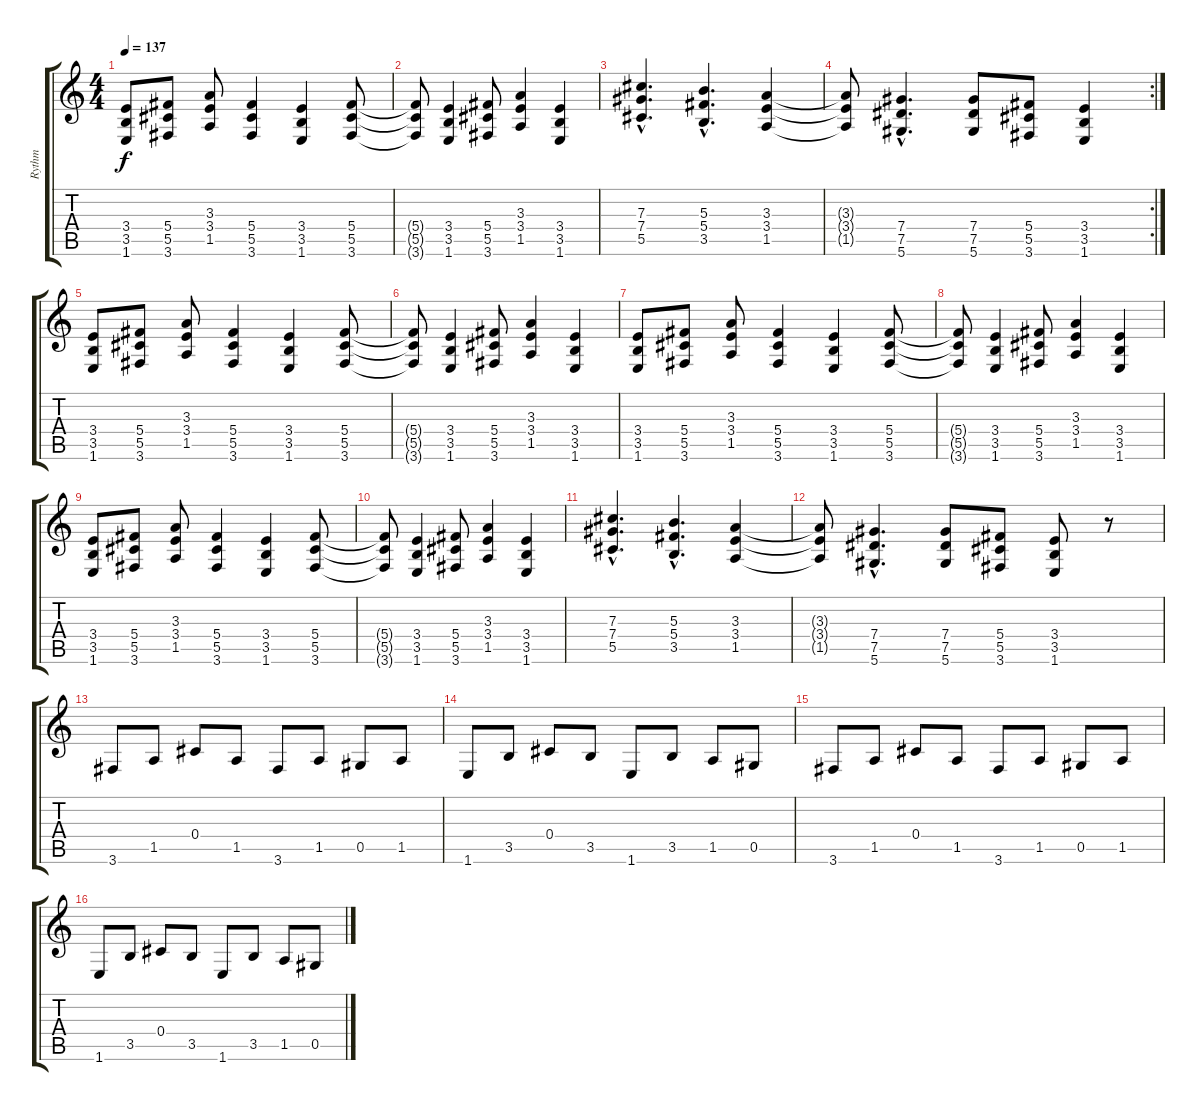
\track ("Rythm" "Rythm") {instrument electricguitarclean}
\staff {score tabs}
\tuning (Eb4 Bb3 Gb3 Db3 Ab2 Eb2) {hide}
\ts (4 4)
\tempo 137
\clef g2
\ks c
(3.4 3.5 1.6).8{dy f} (5.4 5.5 3.6).8 (3.3 3.4 1.5).8 (5.4 5.5 3.6).4 (3.4 3.5 1.6).4 (5.4 5.5 3.6).8 |
(5.4{t} 5.5{t} 3.6{t}).8 (3.4 3.5 1.6).4 (5.4 5.5 3.6).8 (3.3 3.4 1.5).4 (3.4 3.5 1.6).4 |
(7.3{hac} 7.4{hac} 5.5{hac}).4{d} (5.3{hac} 5.4{hac} 3.5{hac}).4{d} (3.3 3.4 1.5).4 |
\rc 2
(3.3{t} 3.4{t} 1.5{t}).8 (7.4{hac} 7.5{hac} 5.6{hac}).4{d} (7.4 7.5 5.6).8 (5.4 5.5 3.6).8 (3.4 3.5 1.6).4 |
\section ("" "")
(3.4 3.5 1.6).8{volume 14 instrument distortionguitar} (5.4 5.5 3.6).8 (3.3 3.4 1.5).8 (5.4 5.5 3.6).4 (3.4 3.5 1.6).4 (5.4 5.5 3.6).8 |
(5.4{t} 5.5{t} 3.6{t}).8 (3.4 3.5 1.6).4 (5.4 5.5 3.6).8 (3.3 3.4 1.5).4 (3.4 3.5 1.6).4 |
(3.4 3.5 1.6).8 (5.4 5.5 3.6).8 (3.3 3.4 1.5).8 (5.4 5.5 3.6).4 (3.4 3.5 1.6).4 (5.4 5.5 3.6).8 |
(5.4{t} 5.5{t} 3.6{t}).8 (3.4 3.5 1.6).4 (5.4 5.5 3.6).8 (3.3 3.4 1.5).4 (3.4 3.5 1.6).4 |
(3.4 3.5 1.6).8 (5.4 5.5 3.6).8 (3.3 3.4 1.5).8 (5.4 5.5 3.6).4 (3.4 3.5 1.6).4 (5.4 5.5 3.6).8 |
(5.4{t} 5.5{t} 3.6{t}).8 (3.4 3.5 1.6).4 (5.4 5.5 3.6).8 (3.3 3.4 1.5).4 (3.4 3.5 1.6).4 |
(7.3{hac} 7.4{hac} 5.5{hac}).4{d} (5.3{hac} 5.4{hac} 3.5{hac}).4{d} (3.3 3.4 1.5).4 |
(3.3{t} 3.4{t} 1.5{t}).8 (7.4{hac} 7.5{hac} 5.6{hac}).4{d} (7.4 7.5 5.6).8 (5.4 5.5 3.6).8 (3.4 3.5 1.6).8 r.8 |
3.6.8{volume 11 instrument electricguitarclean} 1.5.8 0.4.8 1.5.8 3.6.8 1.5.8 0.5.8 1.5.8 |
1.6.8 3.5.8 0.4.8 3.5.8 1.6.8 3.5.8 1.5.8 0.5.8 |
3.6.8 1.5.8 0.4.8 1.5.8 3.6.8 1.5.8 0.5.8 1.5.8 |
1.6.8 3.5.8 0.4.8 3.5.8 1.6.8 3.5.8 1.5.8 0.5.8
